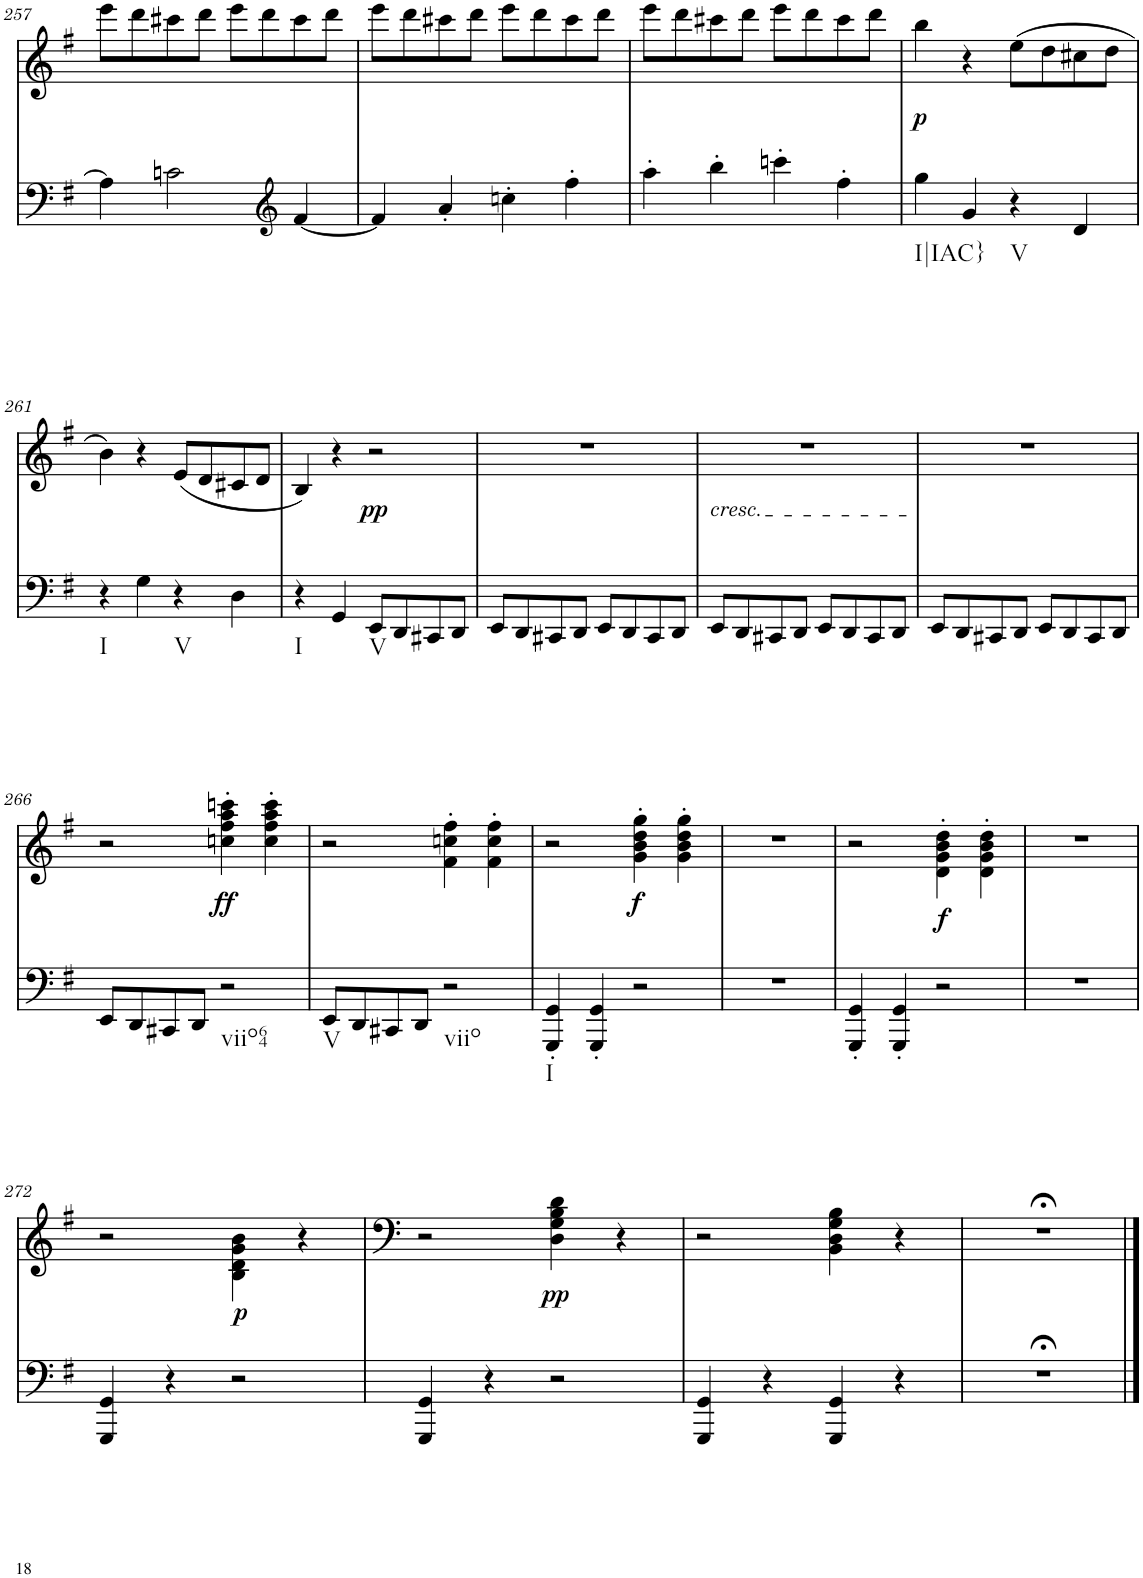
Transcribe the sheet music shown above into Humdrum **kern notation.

**kern	**dynam	**kern	**text	**dynam
*part2	*part2	*part1	*part1	*part1
*staff2	*staff2	*staff1	*staff1	*staff1
*I"piano	*	*I"piano	*	*
*I'Pno	*	*I'Pno	*	*
!!LO:PB:g=z
*clefF4	*	*clefF4	*	*
*k[f#]	*	*k[f#]	*	*
*G:	*	*G:	*	*
*M2/2	*	*M2/2	*	*
*met(c|)	*	*met(c|)	*	*
=257	=257	=257	=257	=257
4A\]	.	8eee\L	.	.
.	.	8ddd\	.	.
2cn\	.	8ccc#X\	.	.
.	.	8ddd\J	.	.
.	.	8eee\L	.	.
.	.	8ddd\	.	.
*clefG2	*	*	*	*
[4f#/	.	8ccc#\	.	.
.	.	8ddd\J	.	.
=258	=258	=258	=258	=258
4f#/]	.	8eee\L	.	.
.	.	8ddd\	.	.
4a'/	.	8ccc#X\	.	.
.	.	8ddd\J	.	.
4ccn'\	.	8eee\L	.	.
.	.	8ddd\	.	.
4ff#'\	.	8ccc#\	.	.
.	.	8ddd\J	.	.
=259	=259	=259	=259	=259
4aa'\	.	8eee\L	.	.
.	.	8ddd\	.	.
4bb'\	.	8ccc#X\	.	.
.	.	8ddd\J	.	.
4cccn'\	.	8eee\L	.	.
.	.	8ddd\	.	.
4ff#'\	.	8ccc#\	.	.
.	.	8ddd\J	.	.
=260	=260	=260	=260	=260
!LO:TX:b:t=I|IAC}	!	!	!	!
!	!	!	!LO:LY:b	!LO:DY:b
4gg\	.	4bb\	p	p
4g/	.	4r	.	.
!LO:TX:b:t=V	!	!	!	!
4r	.	(8ee\L	.	.
.	.	8dd\	.	.
4d/	.	8cc#X\	.	.
.	.	8dd\J	.	.
!!LO:LB:g=z
=261	=261	=261	=261	=261
!LO:TX:b:t=I	!	!	!	!
4r	.	4b\)	.	.
4G\	.	4r	.	.
!LO:TX:b:t=V	!	!	!	!
4r	.	(8e/L	.	.
.	.	8d/	.	.
4D\	.	8c#X/	.	.
.	.	8d/J	.	.
=262	=262	=262	=262	=262
!LO:TX:b:t=I	!	!	!	!
4r	.	4B/)	.	.
4GG/	.	4r	.	.
!LO:TX:b:t=V	!	!	!	!
!	!	!	!	!LO:DY:b
8EE/L	.	2r	.	pp
8DD/	.	.	.	.
8CC#X/	.	.	.	.
8DD/J	.	.	.	.
=263	=263	=263	=263	=263
8EE/L	.	1r	.	.
8DD/	.	.	.	.
8CC#X/	.	.	.	.
8DD/J	.	.	.	.
8EE/L	.	.	.	.
8DD/	.	.	.	.
8CC#/	.	.	.	.
8DD/J	.	.	.	.
=264	=264	=264	=264	=264
!	!	!LO:TX:b:i:t=cresc.	!	!
8EE/L	.	1r	.	.
8DD/	.	.	.	.
8CC#X/	.	.	.	.
8DD/J	.	.	.	.
8EE/L	.	.	.	.
8DD/	.	.	.	.
8CC#/	.	.	.	.
8DD/J	.	.	.	.
=265	=265	=265	=265	=265
8EE/L	.	1r	.	.
8DD/	.	.	.	.
8CC#X/	.	.	.	.
8DD/J	.	.	.	.
8EE/L	.	.	.	.
8DD/	.	.	.	.
8CC#/	.	.	.	.
8DD/J	.	.	.	.
!!LO:LB:g=z
=266	=266	=266	=266	=266
8EE/L	.	2r	.	.
8DD/	.	.	.	.
8CC#X/	.	.	.	.
8DD/J	.	.	.	.
!LO:TX:b:t=viio64	!	!	!	!
!	!	!	!LO:LY:b	!LO:DY:b
2r	.	4ccn\' 4ff#\' 4aa\' 4cccn\'	ff	ff
.	.	4cc\' 4ff#\' 4aa\' 4ccc\'	.	.
=267	=267	=267	=267	=267
!LO:TX:b:t=V	!	!	!	!
8EE/L	.	2r	.	.
8DD/	.	.	.	.
8CC#X/	.	.	.	.
8DD/J	.	.	.	.
!LO:TX:b:t=viio	!	!	!	!
2r	.	4f#\' 4ccn\' 4ff#\'	.	.
.	.	4f#\' 4cc\' 4ff#\'	.	.
=268	=268	=268	=268	=268
!LO:TX:b:t=I	!	!	!	!
4GGG/' 4GG/'	.	2r	.	.
4GGG/' 4GG/'	.	.	.	.
!	!	!	!LO:LY:b	!LO:DY:b
2r	.	4g\' 4b\' 4dd\' 4gg\'	ff	f
.	.	4g\' 4b\' 4dd\' 4gg\'	.	.
=269	=269	=269	=269	=269
1r	.	1r	.	.
=270	=270	=270	=270	=270
4GGG/' 4GG/'	.	2r	.	.
4GGG/' 4GG/'	.	.	.	.
!	!LO:DY:a	!	!LO:LY:b	!
2r	f	4d\' 4g\' 4b\' 4dd\'	ff	.
.	.	4d\' 4g\' 4b\' 4dd\'	.	.
=271	=271	=271	=271	=271
1r	.	1r	.	.
!!LO:LB:g=z
=272	=272	=272	=272	=272
4GGG/ 4GG/	.	2r	.	.
4r	.	.	.	.
!	!LO:DY:a	!	!LO:LY:b	!
2r	p	4B\ 4d\ 4g\ 4b\	p	.
.	.	4r	.	.
=273	=273	=273	=273	=273
4GGG/ 4GG/	.	2r	.	.
4r	.	.	.	.
!	!	!	!LO:LY:b	!LO:DY:b
2r	.	4D\ 4G\ 4B\ 4d\	pp	pp
.	.	4r	.	.
=274	=274	=274	=274	=274
4GGG/ 4GG/	.	2r	.	.
4r	.	.	.	.
4GGG/ 4GG/	.	4BB\ 4D\ 4G\ 4B\	.	.
4r	.	4r	.	.
=275	=275	=275	=275	=275
1r;<	.	1r;<	.	.
==	==	==	==	==
*-	*-	*-	*-	*-
